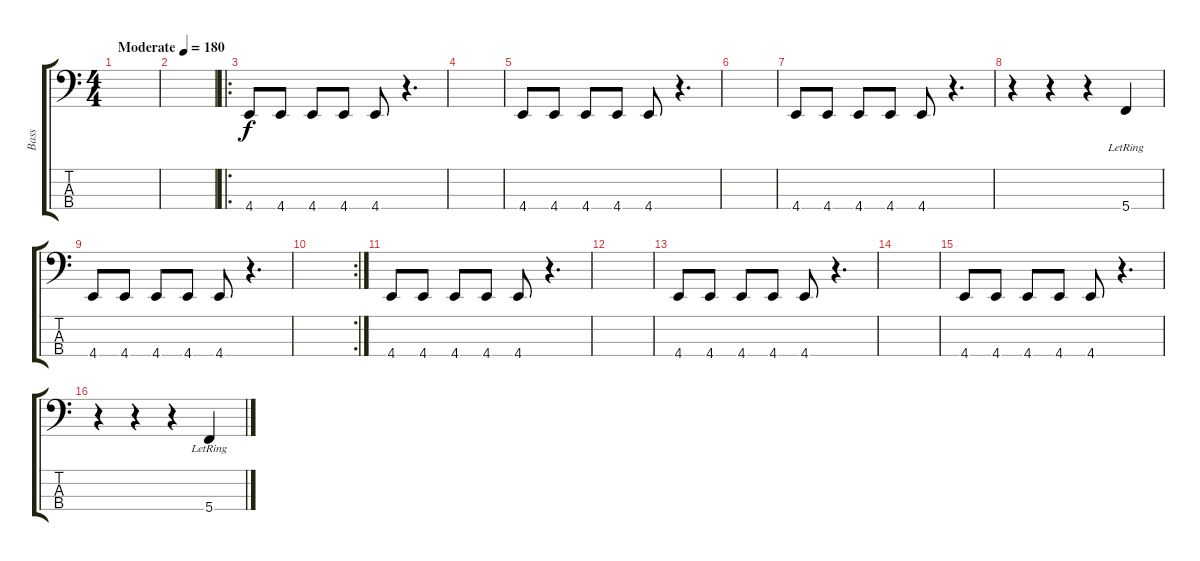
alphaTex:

\track ("Bass" "Bass") {instrument electricbassfinger}
\staff {score tabs}
\tuning (F2 C2 G1 C1) {hide}
\ts (4 4)
\tempo (180 "Moderate")
\clef f4
\ks c
|
|
\ro
4.4.8 4.4.8 4.4.8 4.4.8 4.4.8 r.4{d} |
|
4.4.8 4.4.8 4.4.8 4.4.8 4.4.8 r.4{d} |
|
4.4.8 4.4.8 4.4.8 4.4.8 4.4.8 r.4{d} |
r.4 r.4 r.4 5.4{lr}.4 |
4.4.8 4.4.8 4.4.8 4.4.8 4.4.8 r.4{d} |
\rc 2
|
4.4.8 4.4.8 4.4.8 4.4.8 4.4.8 r.4{d} |
|
4.4.8 4.4.8 4.4.8 4.4.8 4.4.8 r.4{d} |
|
4.4.8 4.4.8 4.4.8 4.4.8 4.4.8 r.4{d} |
r.4 r.4 r.4 5.4{lr}.4
